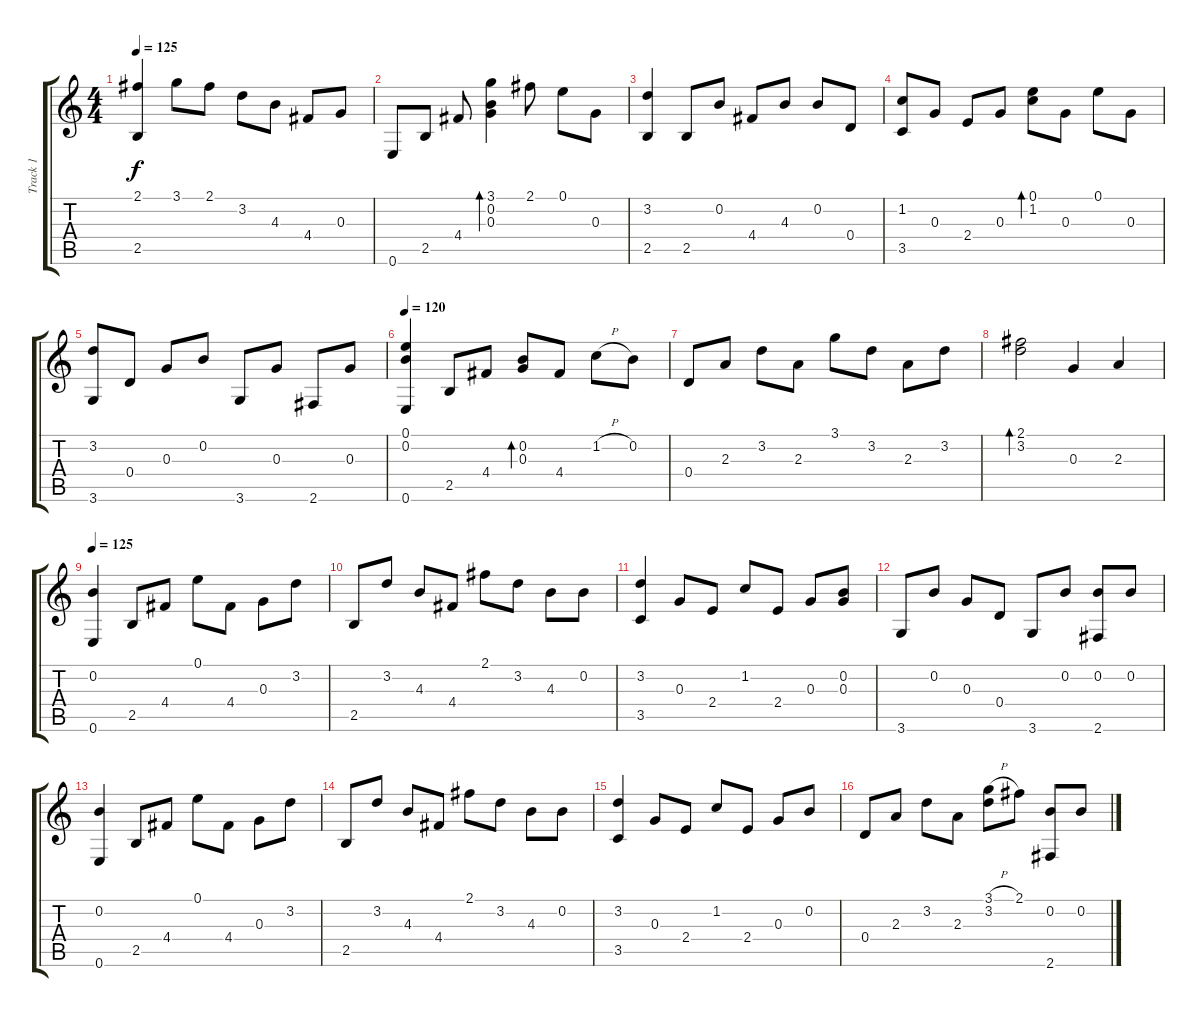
\track ("Track 1" "Track 1") {instrument acousticguitarsteel}
\staff {score tabs}
\tuning (E4 B3 G3 D3 A2 E2) {hide}
\ts (4 4)
\tempo 125
\clef g2
\ks c
(2.1 2.5).4{dy f} 3.1.8 2.1.8 3.2.8 4.3.8 4.4.8 0.3.8 |
0.6.8 2.5.8 4.4.8 (3.1 0.2 0.3).4{bd 120} 2.1.8 0.1.8 0.3.8 |
(3.2 2.5).4 2.5.8 0.2.8 4.4.8 4.3.8 0.2.8 0.4.8 |
(1.2 3.5).8 0.3.8 2.4.8 0.3.8 (0.1 1.2).8{bd 60} 0.3.8 0.1.8 0.3.8 |
(3.2 3.6).8 0.4.8 0.3.8 0.2.8 3.6.8 0.3.8 2.6.8 0.3.8 |
\tempo 120
(0.1 0.2 0.6).4 2.5.8 4.4.8 (0.2 0.3).8{bd 120} 4.4.8 1.2{h}.8 0.2.8 |
0.4.8 2.3.8 3.2.8 2.3.8 3.1.8 3.2.8 2.3.8 3.2.8 |
(2.1 3.2).2{bd 120} 0.3.4 2.3.4 |
\tempo 125
(0.2 0.6).4 2.5.8 4.4.8 0.1.8 4.4.8 0.3.8 3.2.8 |
2.5.8 3.2.8 4.3.8 4.4.8 2.1.8 3.2.8 4.3.8 0.2.8 |
(3.2 3.5).4 0.3.8 2.4.8 1.2.8 2.4.8 0.3.8 (0.2 0.3).8 |
3.6.8 0.2.8 0.3.8 0.4.8 3.6.8 0.2.8 (0.2 2.6).8 0.2.8 |
(0.2 0.6).4 2.5.8 4.4.8 0.1.8 4.4.8 0.3.8 3.2.8 |
2.5.8 3.2.8 4.3.8 4.4.8 2.1.8 3.2.8 4.3.8 0.2.8 |
(3.2 3.5).4 0.3.8 2.4.8 1.2.8 2.4.8 0.3.8 0.2.8 |
0.4.8 2.3.8 3.2.8 2.3.8 (3.1{h} 3.2).8 2.1.8 (0.2 2.6).8 0.2.8
